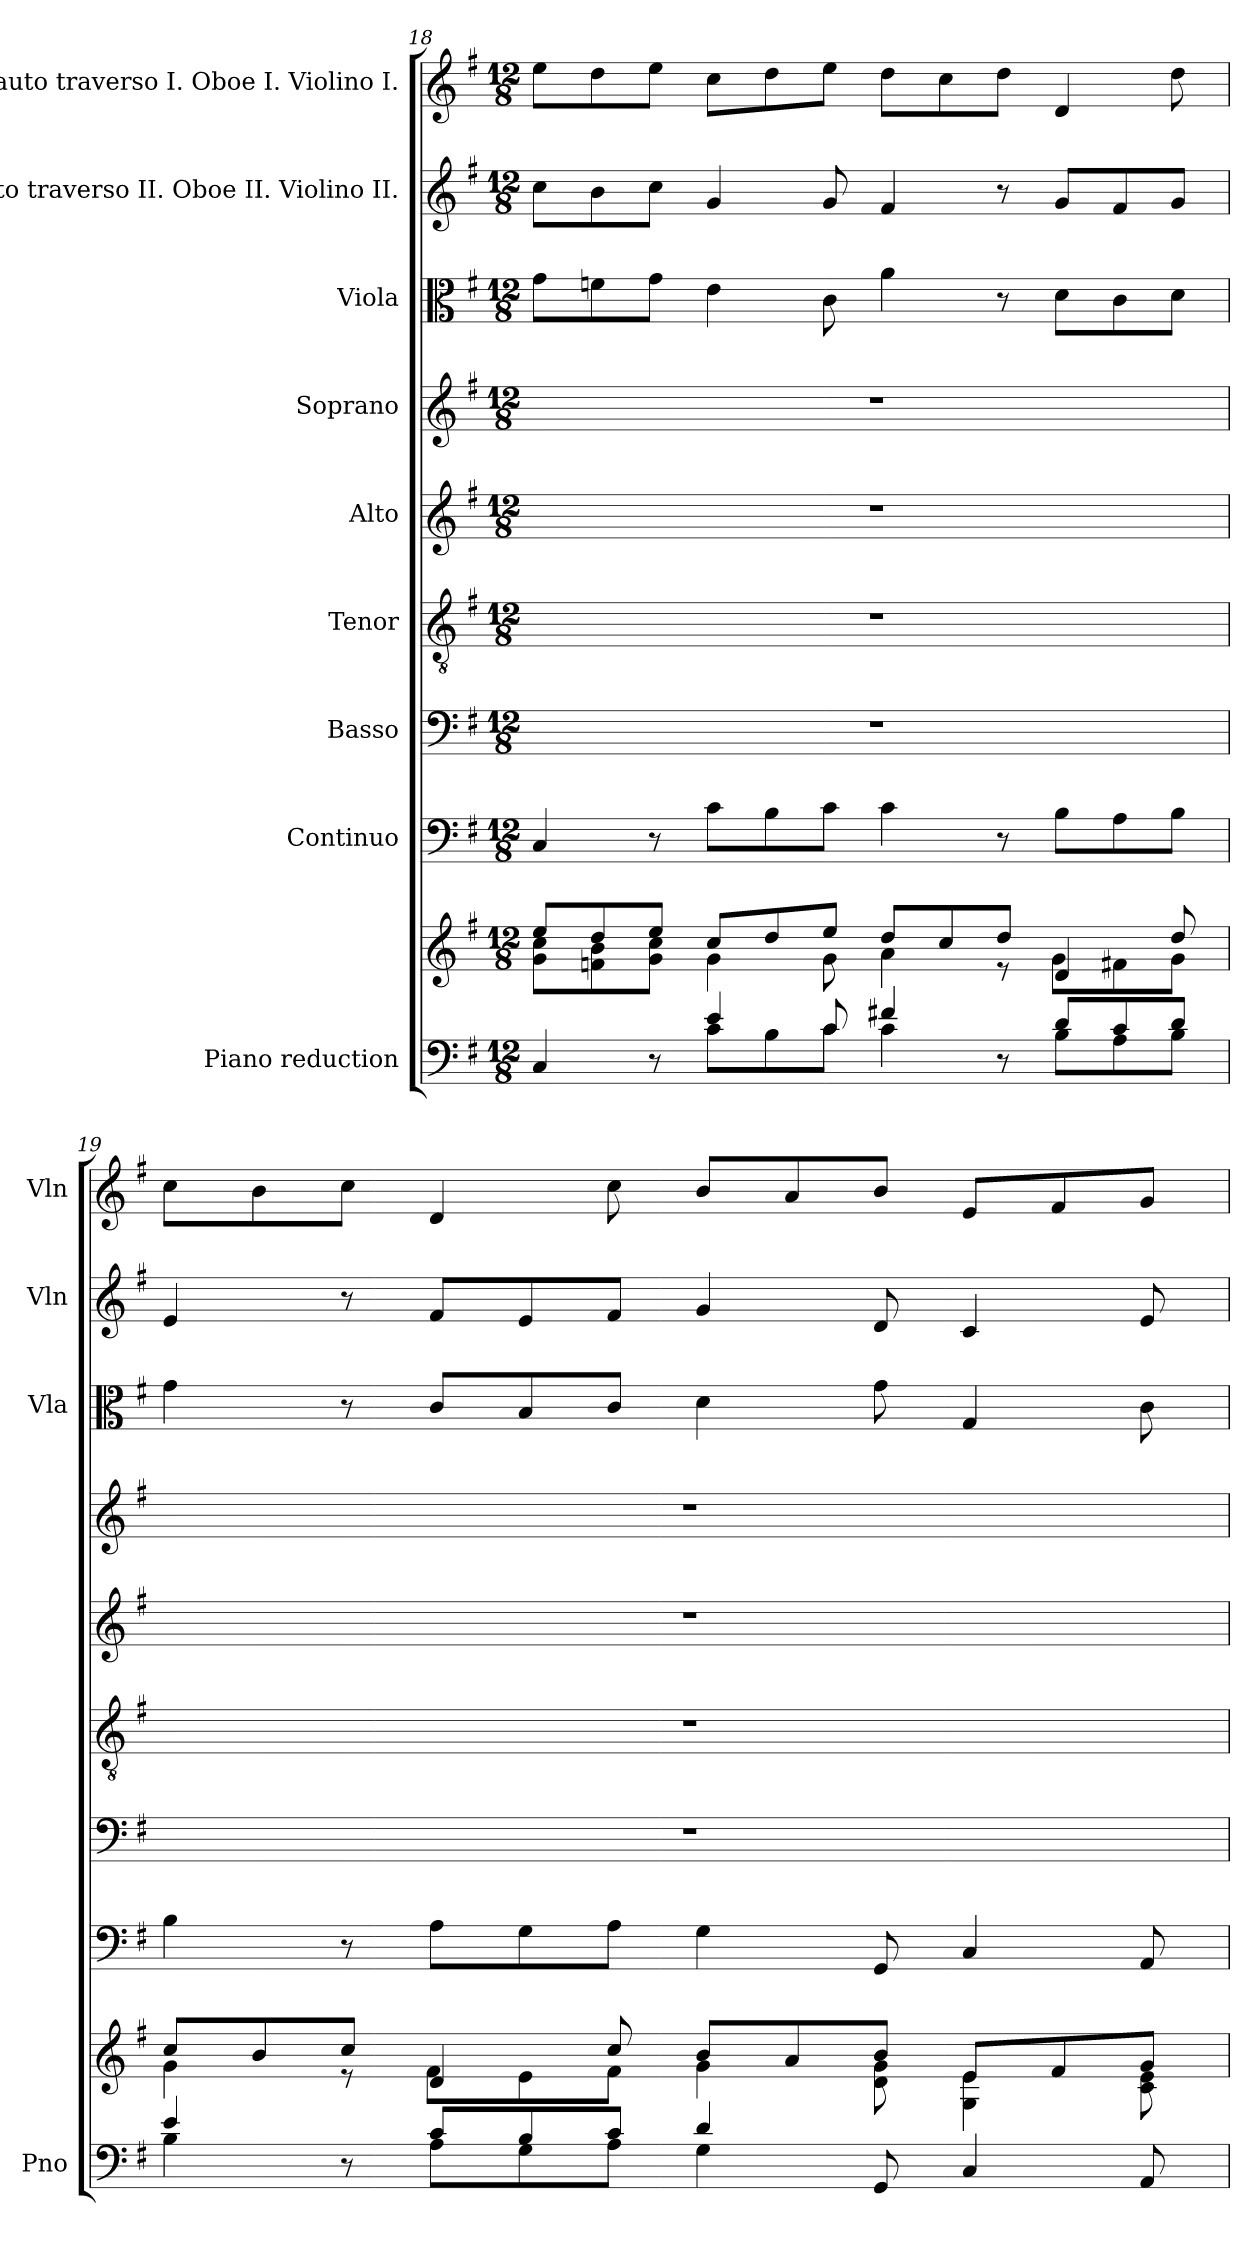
**kern	**kern	**kern	**kern	**kern	**kern	**kern	**kern	**kern	**kern
*part9	*part9	*part8	*part7	*part6	*part5	*part4	*part3	*part2	*part1
*staff10	*staff9	*staff8	*staff7	*staff6	*staff5	*staff4	*staff3	*staff2	*staff1
*I"Piano reduction	*	*I"Continuo	*I"Basso	*I"Tenor	*I"Alto	*I"Soprano	*I"Viola	*I"Flauto traverso II. Oboe II. Violino II.	*I"Flauto traverso I. Oboe I. Violino I.
*I'Pno	*	*	*	*	*	*	*I'Vla	*I'Vln	*I'Vln
*clefF4	*clefG2	*clefF4	*clefF4	*clefGv2	*clefG2	*clefG2	*clefC3	*clefG2	*clefG2
*k[f#]	*k[f#]	*k[f#]	*k[f#]	*k[f#]	*k[f#]	*k[f#]	*k[f#]	*k[f#]	*k[f#]
*M12/8	*M12/8	*M12/8	*M12/8	*M12/8	*M12/8	*M12/8	*M12/8	*M12/8	*M12/8
=18	=18	=18	=18	=18	=18	=18	=18	=18	=18
*^	*^	*	*	*	*	*	*	*	*
4C/	4ryy	8ee/L	8g\ 8cc\L	4C/	1.r	1.r	1.r	1.r	8g\L	8cc\L	8ee\L
.	.	8dd/	8fn\ 8b\	.	.	.	.	.	8fn\	8b\	8dd\
8r	8ryy	8ee/J	8g\ 8cc\J	8r	.	.	.	.	8g\J	8cc\J	8ee\J
4e/	8c\L	8cc/L	4g\	8c\L	.	.	.	.	4e\	4g/	8cc\L
.	8B\	8dd/	.	8B\	.	.	.	.	.	.	8dd\
8c/	8c\J	8ee/J	8g\	8c\J	.	.	.	.	8c\	8g/	8ee\J
4f#X/	4c\	8dd/L	4a\	4c\	.	.	.	.	4a\	4f#/	8dd\L
.	.	8cc/	.	.	.	.	.	.	.	.	8cc\
8r	8ryy	8dd/J	8r	8r	.	.	.	.	8r	8r	8dd\J
8d/L	8B\L	4d/	8g\L	8B\L	.	.	.	.	8d\L	8g/L	4d/
8c/	8A\	.	8f#X\	8A\	.	.	.	.	8c\	8f#/	.
8d/J	8B\J	8dd/	8g\J	8B\J	.	.	.	.	8d\J	8g/J	8dd\
=19	=19	=19	=19	=19	=19	=19	=19	=19	=19	=19	=19
4e/	4B\	8cc/L	4g\	4B\	1.r	1.r	1.r	1.r	4g\	4e/	8cc\L
.	.	8b/	.	.	.	.	.	.	.	.	8b\
8r	8ryy	8cc/J	8r	8r	.	.	.	.	8r	8r	8cc\J
8c/L	8A\L	4d/	8f#\L	8A\L	.	.	.	.	8c/L	8f#/L	4d/
8B/	8G\	.	8e\	8G\	.	.	.	.	8B/	8e/	.
8c/J	8A\J	8cc/	8f#\J	8A\J	.	.	.	.	8c/J	8f#/J	8cc\
4d/	4G\	8b/L	4g\	4G\	.	.	.	.	4d\	4g/	8b/L
.	.	8a/	.	.	.	.	.	.	.	.	8a/
8GG/	8ryy	8b/J	8d\ 8g\	8GG/	.	.	.	.	8g\	8d/	8b/J
4C/	4.ryy	8e/L	4G\ 4e\	4C/	.	.	.	.	4G/	4c/	8e/L
.	.	8f#/	.	.	.	.	.	.	.	.	8f#/
8AA/	.	8g/J	8c\ 8e\	8AA/	.	.	.	.	8c\	8e/	8g/J
*v	*v	*	*	*	*	*	*	*	*	*	*
*	*v	*v	*	*	*	*	*	*	*	*
=	=	=	=	=	=	=	=	=	=
*-	*-	*-	*-	*-	*-	*-	*-	*-	*-
